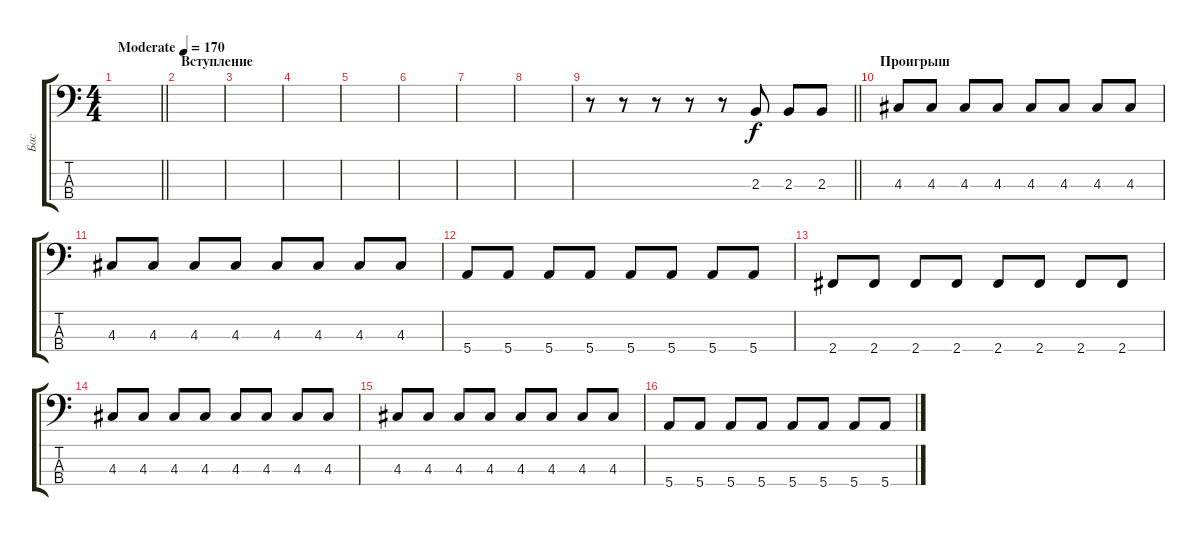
\track ("Бас" "Бас") {instrument electricbassfinger}
\staff {score tabs}
\tuning (G2 D2 A1 E1) {hide}
\ts (4 4)
\tempo (170 "Moderate")
\clef f4
\barLineRight lightlight
\ks c
|
\section ("" "Вступление")
|
|
|
|
|
|
|
\barLineRight lightlight
r.8 r.8 r.8 r.8 r.8 2.3.8 2.3.8 2.3.8 |
\section ("" "Проигрыш")
4.3.8 4.3.8 4.3.8 4.3.8 4.3.8 4.3.8 4.3.8 4.3.8 |
4.3.8 4.3.8 4.3.8 4.3.8 4.3.8 4.3.8 4.3.8 4.3.8 |
5.4.8 5.4.8 5.4.8 5.4.8 5.4.8 5.4.8 5.4.8 5.4.8 |
2.4.8 2.4.8 2.4.8 2.4.8 2.4.8 2.4.8 2.4.8 2.4.8 |
4.3.8 4.3.8 4.3.8 4.3.8 4.3.8 4.3.8 4.3.8 4.3.8 |
4.3.8 4.3.8 4.3.8 4.3.8 4.3.8 4.3.8 4.3.8 4.3.8 |
5.4.8 5.4.8 5.4.8 5.4.8 5.4.8 5.4.8 5.4.8 5.4.8
